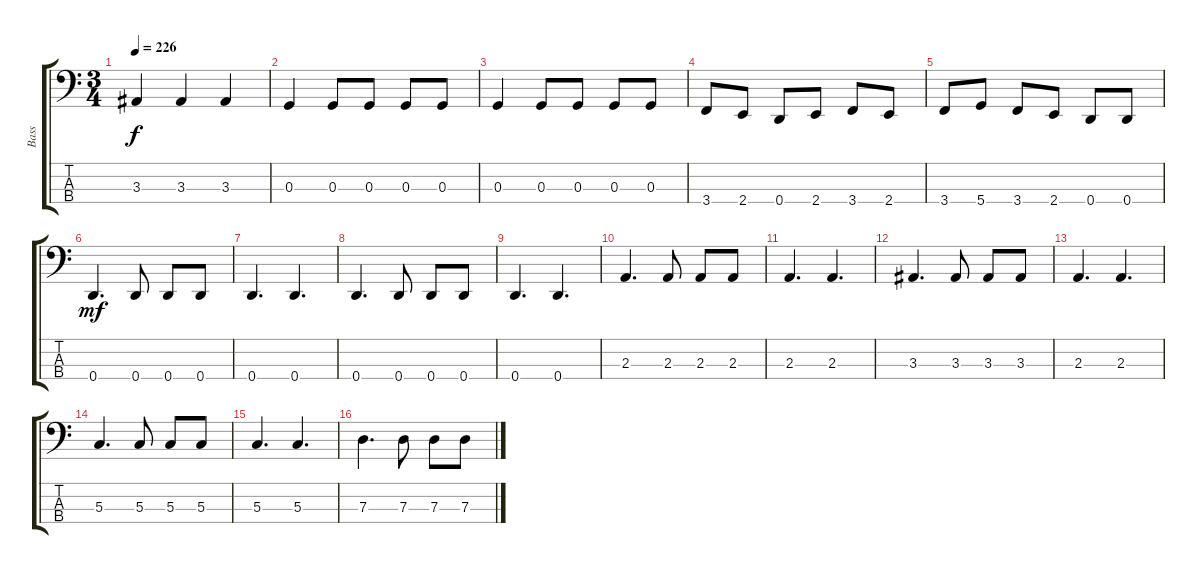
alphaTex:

\track ("Bass" "Bass") {instrument electricbasspick}
\staff {score tabs}
\tuning (F2 C2 G1 D1) {hide}
\ts (3 4)
\tempo 226
\clef f4
\ks c
3.3.4{dy f} 3.3.4 3.3.4 |
0.3.4 0.3.8 0.3.8 0.3.8 0.3.8 |
0.3.4 0.3.8 0.3.8 0.3.8 0.3.8 |
3.4.8 2.4.8 0.4.8 2.4.8 3.4.8 2.4.8 |
3.4.8 5.4.8 3.4.8 2.4.8 0.4.8 0.4.8 |
0.4.4{d dy mf} 0.4.8 0.4.8 0.4.8 |
0.4.4{d} 0.4.4{d} |
0.4.4{d} 0.4.8 0.4.8 0.4.8 |
0.4.4{d} 0.4.4{d} |
2.3.4{d} 2.3.8 2.3.8 2.3.8 |
2.3.4{d} 2.3.4{d} |
3.3.4{d} 3.3.8 3.3.8 3.3.8 |
2.3.4{d} 2.3.4{d} |
5.3.4{d} 5.3.8 5.3.8 5.3.8 |
5.3.4{d} 5.3.4{d} |
7.3.4{d} 7.3.8 7.3.8 7.3.8
